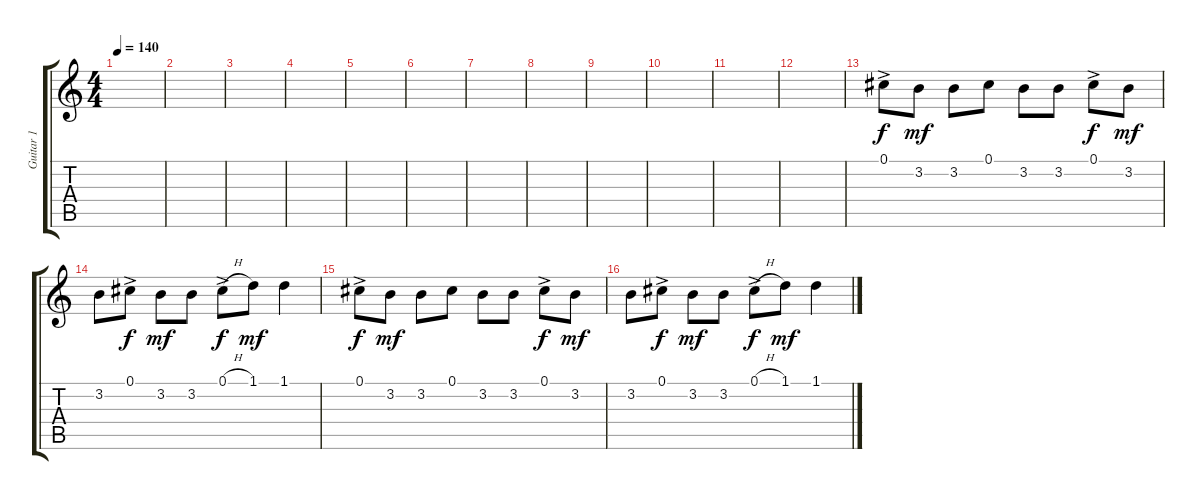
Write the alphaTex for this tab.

\track ("Guitar 1" "Guitar 1") {instrument electricguitarclean}
\staff {score tabs}
\tuning (Db4 Ab3 E3 B2 Gb2 B1) {hide}
\ts (4 4)
\tempo 140
\clef g2
\ks c
|
|
|
|
|
|
|
|
|
|
|
|
0.1{ac}.8 3.2.8{dy mf} 3.2.8 0.1.8 3.2.8 3.2.8 0.1{ac}.8{dy f} 3.2.8{dy mf} |
3.2.8 0.1{ac}.8{dy f} 3.2.8{dy mf} 3.2.8 0.1{h ac}.8{dy f} 1.1.8{dy mf} 1.1.4 |
0.1{ac}.8{dy f} 3.2.8{dy mf} 3.2.8 0.1.8 3.2.8 3.2.8 0.1{ac}.8{dy f} 3.2.8{dy mf} |
3.2.8 0.1{ac}.8{dy f} 3.2.8{dy mf} 3.2.8 0.1{h ac}.8{dy f} 1.1.8{dy mf} 1.1.4
